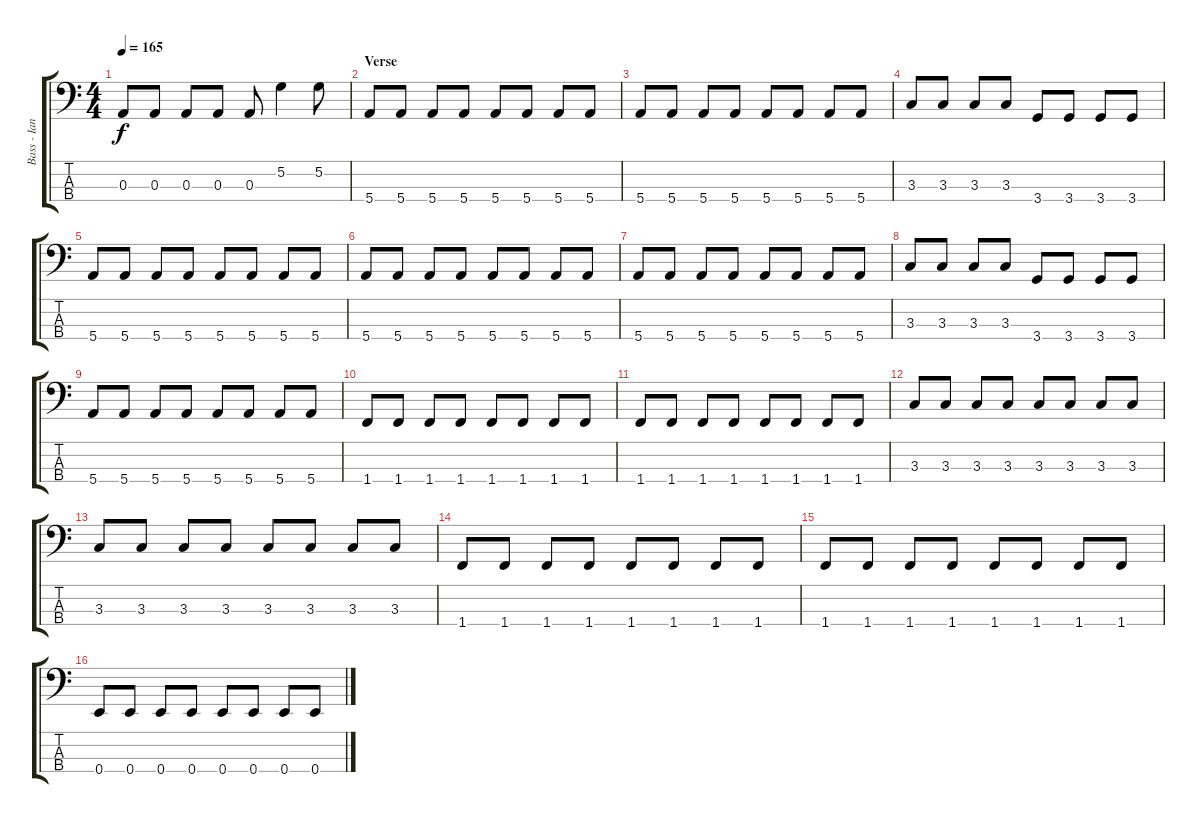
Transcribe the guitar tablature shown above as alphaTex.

\track ("Bass - Ian Hill" "Bass - Ian") {instrument electricbasspick}
\staff {score tabs}
\tuning (G2 D2 A1 E1) {hide}
\ts (4 4)
\tempo 165
\clef f4
\ks c
0.3.8{dy f} 0.3.8 0.3.8 0.3.8 0.3.8 5.2.4 5.2.8 |
\section ("" "Verse")
5.4.8 5.4.8 5.4.8 5.4.8 5.4.8 5.4.8 5.4.8 5.4.8 |
5.4.8 5.4.8 5.4.8 5.4.8 5.4.8 5.4.8 5.4.8 5.4.8 |
3.3.8 3.3.8 3.3.8 3.3.8 3.4.8 3.4.8 3.4.8 3.4.8 |
5.4.8 5.4.8 5.4.8 5.4.8 5.4.8 5.4.8 5.4.8 5.4.8 |
5.4.8 5.4.8 5.4.8 5.4.8 5.4.8 5.4.8 5.4.8 5.4.8 |
5.4.8 5.4.8 5.4.8 5.4.8 5.4.8 5.4.8 5.4.8 5.4.8 |
3.3.8 3.3.8 3.3.8 3.3.8 3.4.8 3.4.8 3.4.8 3.4.8 |
5.4.8 5.4.8 5.4.8 5.4.8 5.4.8 5.4.8 5.4.8 5.4.8 |
1.4.8 1.4.8 1.4.8 1.4.8 1.4.8 1.4.8 1.4.8 1.4.8 |
1.4.8 1.4.8 1.4.8 1.4.8 1.4.8 1.4.8 1.4.8 1.4.8 |
3.3.8 3.3.8 3.3.8 3.3.8 3.3.8 3.3.8 3.3.8 3.3.8 |
3.3.8 3.3.8 3.3.8 3.3.8 3.3.8 3.3.8 3.3.8 3.3.8 |
1.4.8 1.4.8 1.4.8 1.4.8 1.4.8 1.4.8 1.4.8 1.4.8 |
1.4.8 1.4.8 1.4.8 1.4.8 1.4.8 1.4.8 1.4.8 1.4.8 |
0.4.8 0.4.8 0.4.8 0.4.8 0.4.8 0.4.8 0.4.8 0.4.8
